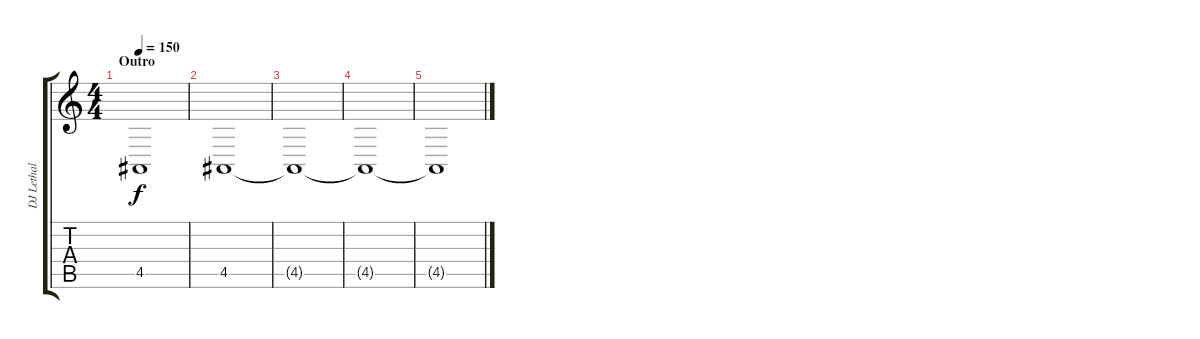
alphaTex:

\track ("DJ Lethal (Strings)" "DJ Lethal ") {instrument stringensemble1}
\staff {score tabs}
\tuning (Db4 Ab3 E3 B2 Gb2 Db2) {hide}
\ts (4 4)
\section ("" "Outro")
\tempo 150
\clef g2
\ks c
4.5.1{dy f} |
4.5.1{volume 0} |
4.5{t}.1 |
4.5{t}.1 |
4.5{t}.1
